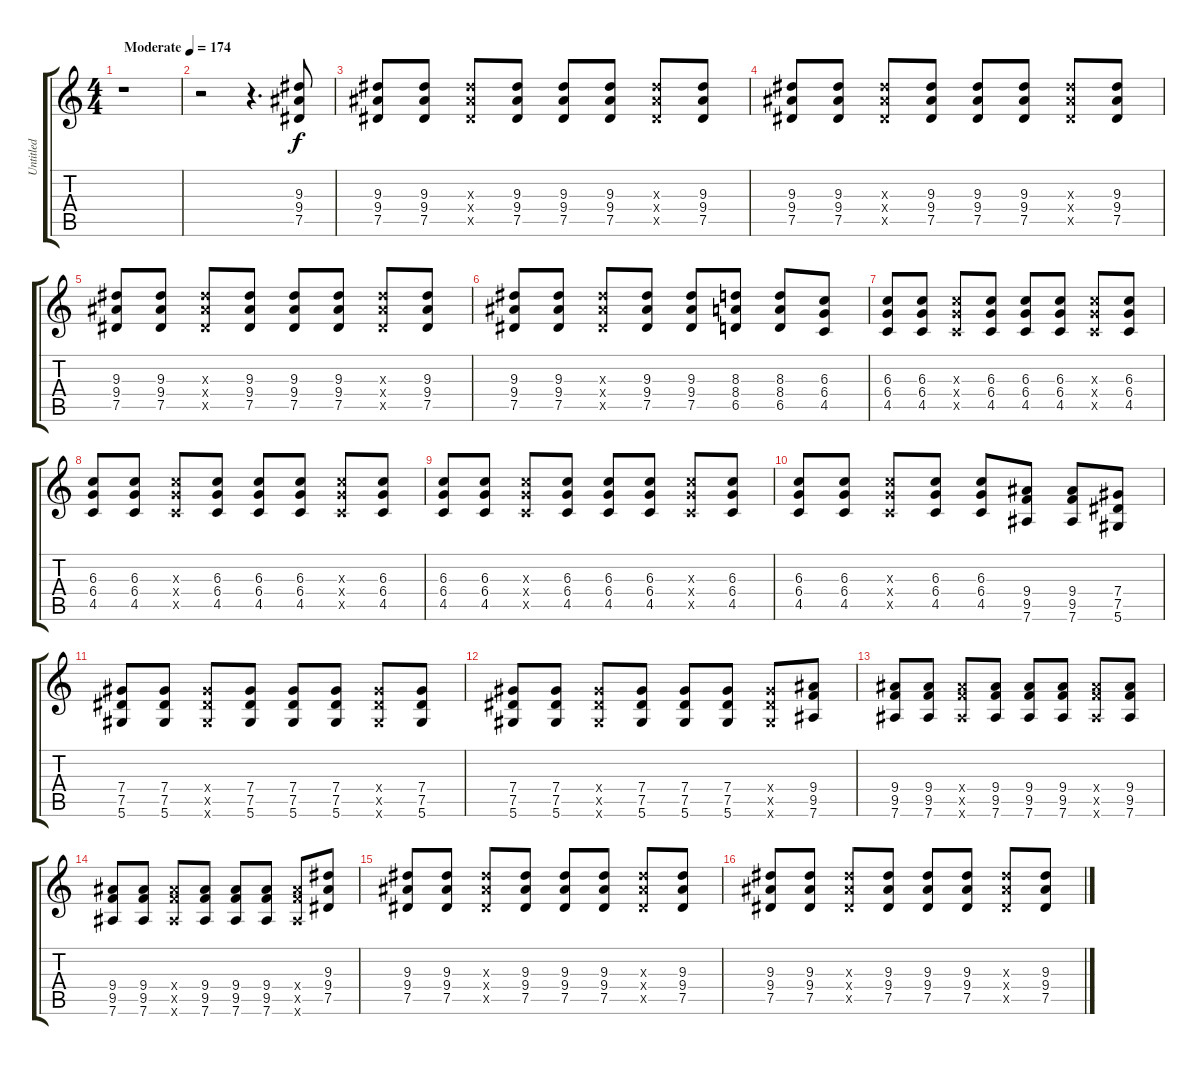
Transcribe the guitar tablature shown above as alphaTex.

\track ("Untitled" "Untitled") {instrument overdrivenguitar}
\staff {score tabs}
\tuning (Eb4 Bb3 Gb3 Db3 Ab2 Eb2) {hide}
\ts (4 4)
\tempo (174 "Moderate")
\clef g2
\ks c
r.1{dy f instrument overdrivenguitar} |
r.2 r.4{d} (9.3 9.4 7.5).8 |
(9.3 9.4 7.5).8 (9.3 9.4 7.5).8 (9.3{x} 9.4{x} 7.5{x}).8 (9.3 9.4 7.5).8 (9.3 9.4 7.5).8 (9.3 9.4 7.5).8 (9.3{x} 9.4{x} 7.5{x}).8 (9.3 9.4 7.5).8 |
(9.3 9.4 7.5).8 (9.3 9.4 7.5).8 (9.3{x} 9.4{x} 7.5{x}).8 (9.3 9.4 7.5).8 (9.3 9.4 7.5).8 (9.3 9.4 7.5).8 (9.3{x} 9.4{x} 7.5{x}).8 (9.3 9.4 7.5).8 |
(9.3 9.4 7.5).8 (9.3 9.4 7.5).8 (9.3{x} 9.4{x} 7.5{x}).8 (9.3 9.4 7.5).8 (9.3 9.4 7.5).8 (9.3 9.4 7.5).8 (9.3{x} 9.4{x} 7.5{x}).8 (9.3 9.4 7.5).8 |
(9.3 9.4 7.5).8 (9.3 9.4 7.5).8 (9.3{x} 9.4{x} 7.5{x}).8 (9.3 9.4 7.5).8 (9.3 9.4 7.5).8 (8.3 8.4 6.5).8 (8.3 8.4 6.5).8 (6.3 6.4 4.5).8 |
(6.3 6.4 4.5).8 (6.3 6.4 4.5).8 (6.3{x} 6.4{x} 4.5{x}).8 (6.3 6.4 4.5).8 (6.3 6.4 4.5).8 (6.3 6.4 4.5).8 (6.3{x} 6.4{x} 4.5{x}).8 (6.3 6.4 4.5).8 |
(6.3 6.4 4.5).8 (6.3 6.4 4.5).8 (6.3{x} 6.4{x} 4.5{x}).8 (6.3 6.4 4.5).8 (6.3 6.4 4.5).8 (6.3 6.4 4.5).8 (6.3{x} 6.4{x} 4.5{x}).8 (6.3 6.4 4.5).8 |
(6.3 6.4 4.5).8 (6.3 6.4 4.5).8 (6.3{x} 6.4{x} 4.5{x}).8 (6.3 6.4 4.5).8 (6.3 6.4 4.5).8 (6.3 6.4 4.5).8 (6.3{x} 6.4{x} 4.5{x}).8 (6.3 6.4 4.5).8 |
(6.3 6.4 4.5).8 (6.3 6.4 4.5).8 (6.3{x} 6.4{x} 4.5{x}).8 (6.3 6.4 4.5).8 (6.3 6.4 4.5).8 (9.4 9.5 7.6).8 (9.4 9.5 7.6).8 (7.4 7.5 5.6).8 |
(7.4 7.5 5.6).8 (7.4 7.5 5.6).8 (7.4{x} 7.5{x} 5.6{x}).8 (7.4 7.5 5.6).8 (7.4 7.5 5.6).8 (7.4 7.5 5.6).8 (7.4{x} 7.5{x} 5.6{x}).8 (7.4 7.5 5.6).8 |
(7.4 7.5 5.6).8 (7.4 7.5 5.6).8 (7.4{x} 7.5{x} 5.6{x}).8 (7.4 7.5 5.6).8 (7.4 7.5 5.6).8 (7.4 7.5 5.6).8 (7.4{x} 7.5{x} 5.6{x}).8 (9.4 9.5 7.6).8 |
(9.4 9.5 7.6).8 (9.4 9.5 7.6).8 (9.4{x} 9.5{x} 7.6{x}).8 (9.4 9.5 7.6).8 (9.4 9.5 7.6).8 (9.4 9.5 7.6).8 (9.4{x} 9.5{x} 7.6{x}).8 (9.4 9.5 7.6).8 |
(9.4 9.5 7.6).8 (9.4 9.5 7.6).8 (9.4{x} 9.5{x} 7.6{x}).8 (9.4 9.5 7.6).8 (9.4 9.5 7.6).8 (9.4 9.5 7.6).8 (9.4{x} 9.5{x} 7.6{x}).8 (9.3 9.4 7.5).8 |
(9.3 9.4 7.5).8 (9.3 9.4 7.5).8 (9.3{x} 9.4{x} 7.5{x}).8 (9.3 9.4 7.5).8 (9.3 9.4 7.5).8 (9.3 9.4 7.5).8 (9.3{x} 9.4{x} 7.5{x}).8 (9.3 9.4 7.5).8 |
(9.3 9.4 7.5).8 (9.3 9.4 7.5).8 (9.3{x} 9.4{x} 7.5{x}).8 (9.3 9.4 7.5).8 (9.3 9.4 7.5).8 (9.3 9.4 7.5).8 (9.3{x} 9.4{x} 7.5{x}).8 (9.3 9.4 7.5).8
